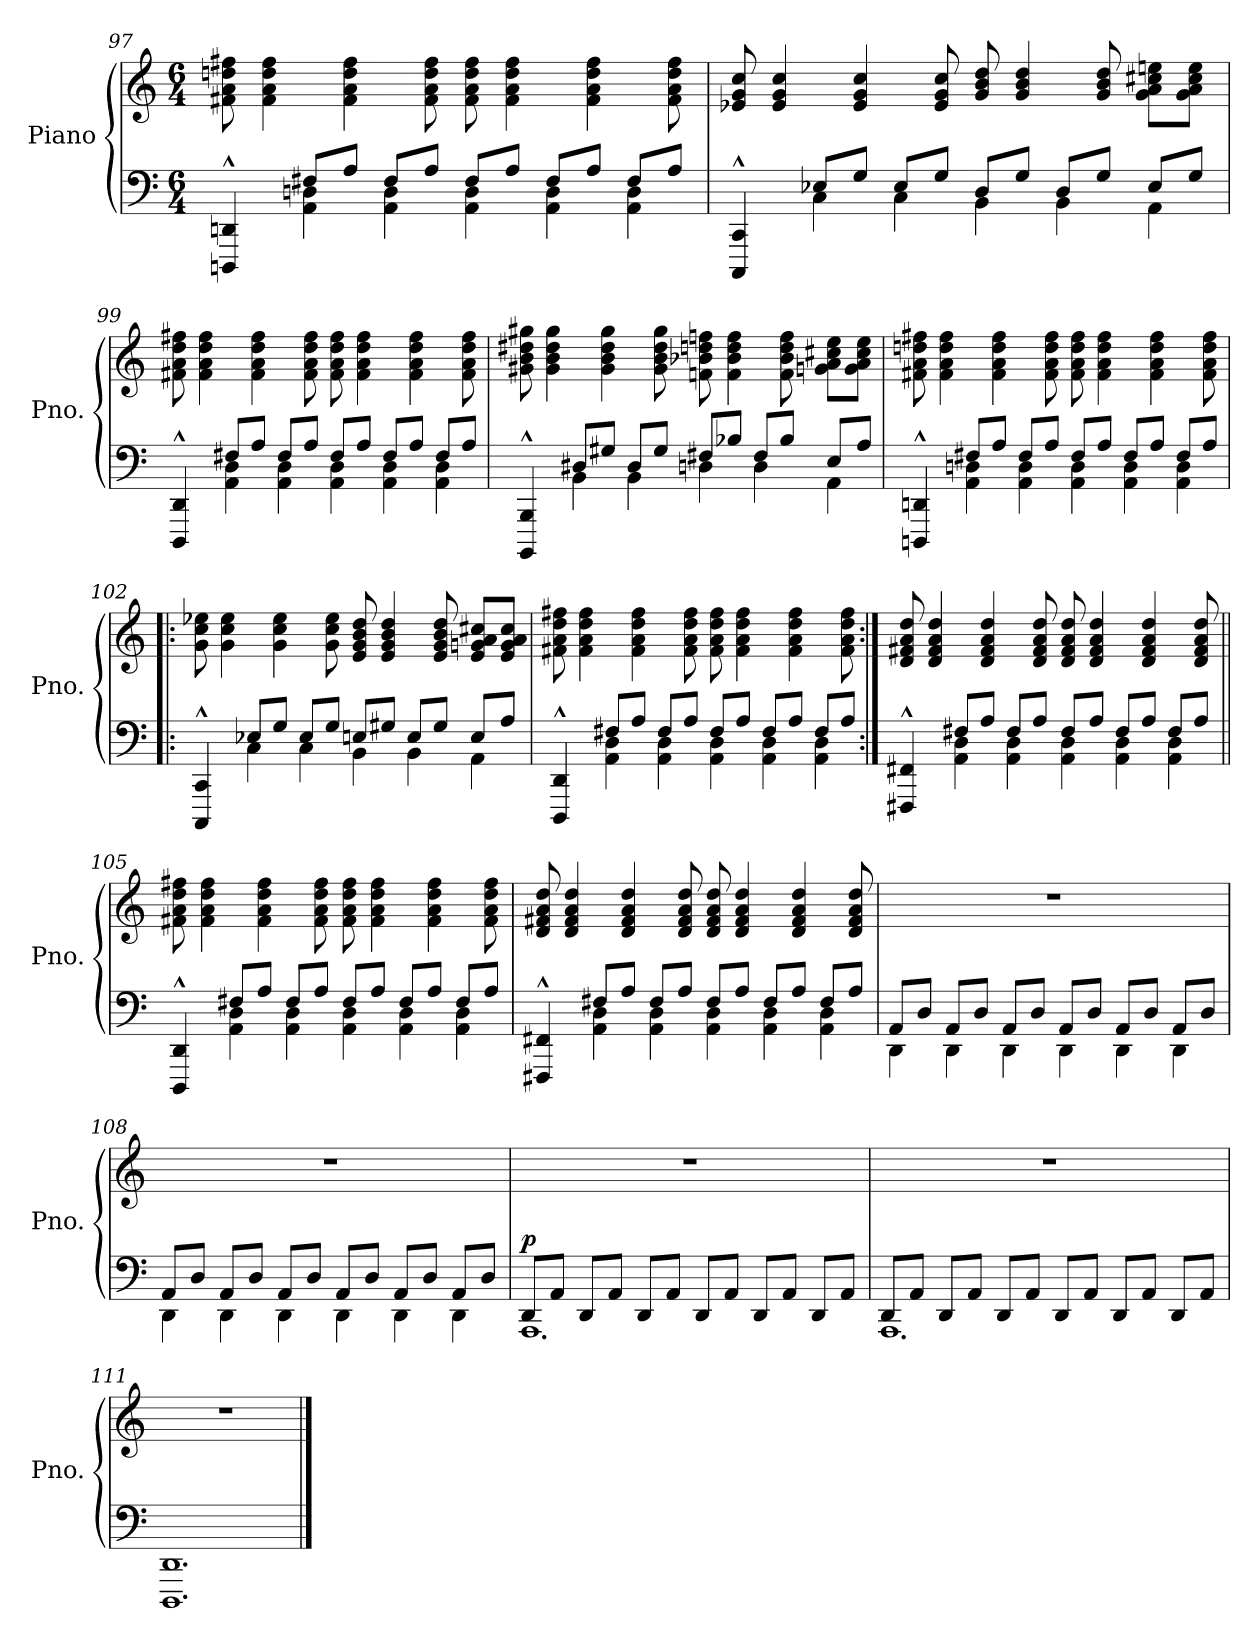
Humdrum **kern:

**kern	**kern	**dynam
*part1	*part1	*part1
*staff2	*staff1	*staff1/2
*I"Piano	*	*
*I'Pno.	*	*
!!LO:PB:g=z
*clefF4	*clefG2	*
*k[]	*k[]	*
*M6/4	*M6/4	*
=97	=97	=97
*^	*	*
4DDDn/^^ 4DDn/^^	4ryy	8f#X\ 8a\ 8ddn\ 8ff#X\	.
.	.	4f#\ 4a\ 4dd\ 4ff#\	.
8F#X/L	4AA\ 4Dn\	.	.
8A/J	.	4f#\ 4a\ 4dd\ 4ff#\	.
8F#/L	4AA\ 4D\	.	.
8A/J	.	8f#\ 8a\ 8dd\ 8ff#\	.
8F#/L	4AA\ 4D\	8f#\ 8a\ 8dd\ 8ff#\	.
8A/J	.	4f#\ 4a\ 4dd\ 4ff#\	.
8F#/L	4AA\ 4D\	.	.
8A/J	.	4f#\ 4a\ 4dd\ 4ff#\	.
8F#/L	4AA\ 4D\	.	.
8A/J	.	8f#\ 8a\ 8dd\ 8ff#\	.
=98	=98	=98	=98
4CCC/^^ 4CC/^^	4ryy	8e-X/ 8g/ 8cc/	.
.	.	4e-/ 4g/ 4cc/	.
8E-X/L	4C\	.	.
8G/J	.	4e-/ 4g/ 4cc/	.
8E-/L	4C\	.	.
8G/J	.	8e-/ 8g/ 8cc/	.
8D/L	4BB\	8g/ 8b/ 8dd/	.
8G/J	.	4g/ 4b/ 4dd/	.
8D/L	4BB\	.	.
8G/J	.	8g/ 8b/ 8dd/	.
8E-/L	4AA\	8g\ 8a\ 8cc#X\ 8een\L	.
8G/J	.	8g\ 8a\ 8cc#\ 8ee\J	.
!!LO:LB:g=z
=99	=99	=99	=99
4DDD/^^ 4DD/^^	4ryy	8f#X\ 8a\ 8dd\ 8ff#X\	.
.	.	4f#\ 4a\ 4dd\ 4ff#\	.
8F#X/L	4AA\ 4D\	.	.
8A/J	.	4f#\ 4a\ 4dd\ 4ff#\	.
8F#/L	4AA\ 4D\	.	.
8A/J	.	8f#\ 8a\ 8dd\ 8ff#\	.
8F#/L	4AA\ 4D\	8f#\ 8a\ 8dd\ 8ff#\	.
8A/J	.	4f#\ 4a\ 4dd\ 4ff#\	.
8F#/L	4AA\ 4D\	.	.
8A/J	.	4f#\ 4a\ 4dd\ 4ff#\	.
8F#/L	4AA\ 4D\	.	.
8A/J	.	8f#\ 8a\ 8dd\ 8ff#\	.
=100	=100	=100	=100
4BBBB/^^ 4BBB/^^	4ryy	8g#X\ 8b\ 8dd#X\ 8gg#X\	.
.	.	4g#\ 4b\ 4dd#\ 4gg#\	.
8D#X/L	4BB\	.	.
8G#X/J	.	4g#\ 4b\ 4dd#\ 4gg#\	.
8D#/L	4BB\	.	.
8G#/J	.	8g#\ 8b\ 8dd#\ 8gg#\	.
8F#X/L	4Dn\	8fn\ 8b-X\ 8ddn\ 8ffn\	.
8B-X/J	.	4f\ 4b-\ 4dd\ 4ff\	.
8F#/L	4D\	.	.
8B-/J	.	8f\ 8b-\ 8dd\ 8ff\	.
8E/L	4AA\	8gn\ 8a\ 8cc#X\ 8ee\L	.
8A/J	.	8g\ 8a\ 8cc#\ 8ee\J	.
!!LO:LB:g=z
=101	=101	=101	=101
4DDDn/^^ 4DDn/^^	4ryy	8f#X\ 8a\ 8ddn\ 8ff#X\	.
.	.	4f#\ 4a\ 4dd\ 4ff#\	.
8F#X/L	4AA\ 4Dn\	.	.
8A/J	.	4f#\ 4a\ 4dd\ 4ff#\	.
8F#/L	4AA\ 4D\	.	.
8A/J	.	8f#\ 8a\ 8dd\ 8ff#\	.
8F#/L	4AA\ 4D\	8f#\ 8a\ 8dd\ 8ff#\	.
8A/J	.	4f#\ 4a\ 4dd\ 4ff#\	.
8F#/L	4AA\ 4D\	.	.
8A/J	.	4f#\ 4a\ 4dd\ 4ff#\	.
8F#/L	4AA\ 4D\	.	.
8A/J	.	8f#\ 8a\ 8dd\ 8ff#\	.
=102!|:	=102!|:	=102!|:	=102!|:
4CCC/^^ 4CC/^^	4ryy	8g\ 8cc\ 8ee-X\	.
.	.	4g\ 4cc\ 4ee-\	.
8E-X/L	4C\	.	.
8G/J	.	4g\ 4cc\ 4ee-\	.
8E-/L	4C\	.	.
8G/J	.	8g\ 8cc\ 8ee-\	.
8En/L	4BB\	8e/ 8g/ 8b/ 8dd/	.
8G#X/J	.	4e/ 4g/ 4b/ 4dd/	.
8E/L	4BB\	.	.
8G#/J	.	8e/ 8g/ 8b/ 8dd/	.
8E/L	4AA\	8e/ 8gn/ 8a/ 8cc#X/L	.
8A/J	.	8e/ 8g/ 8a/ 8cc#/J	.
!!LO:LB:g=z
=103	=103	=103	=103
4DDD/^^ 4DD/^^	4ryy	8f#X\ 8a\ 8dd\ 8ff#X\	.
.	.	4f#\ 4a\ 4dd\ 4ff#\	.
8F#X/L	4AA\ 4D\	.	.
8A/J	.	4f#\ 4a\ 4dd\ 4ff#\	.
8F#/L	4AA\ 4D\	.	.
8A/J	.	8f#\ 8a\ 8dd\ 8ff#\	.
8F#/L	4AA\ 4D\	8f#\ 8a\ 8dd\ 8ff#\	.
8A/J	.	4f#\ 4a\ 4dd\ 4ff#\	.
8F#/L	4AA\ 4D\	.	.
8A/J	.	4f#\ 4a\ 4dd\ 4ff#\	.
8F#/L	4AA\ 4D\	.	.
8A/J	.	8f#\ 8a\ 8dd\ 8ff#\	.
=104:|!	=104:|!	=104:|!	=104:|!
4FFF#X/^^ 4FF#X/^^	4ryy	8d/ 8f#X/ 8a/ 8dd/	.
.	.	4d/ 4f#/ 4a/ 4dd/	.
8F#X/L	4AA\ 4D\	.	.
8A/J	.	4d/ 4f#/ 4a/ 4dd/	.
8F#/L	4AA\ 4D\	.	.
8A/J	.	8d/ 8f#/ 8a/ 8dd/	.
8F#/L	4AA\ 4D\	8d/ 8f#/ 8a/ 8dd/	.
8A/J	.	4d/ 4f#/ 4a/ 4dd/	.
8F#/L	4AA\ 4D\	.	.
8A/J	.	4d/ 4f#/ 4a/ 4dd/	.
8F#/L	4AA\ 4D\	.	.
8A/J	.	8d/ 8f#/ 8a/ 8dd/	.
!!LO:LB:g=z
=105||	=105||	=105||	=105||
4DDD/^^ 4DD/^^	4ryy	8f#X\ 8a\ 8dd\ 8ff#X\	.
.	.	4f#\ 4a\ 4dd\ 4ff#\	.
8F#X/L	4AA\ 4D\	.	.
8A/J	.	4f#\ 4a\ 4dd\ 4ff#\	.
8F#/L	4AA\ 4D\	.	.
8A/J	.	8f#\ 8a\ 8dd\ 8ff#\	.
8F#/L	4AA\ 4D\	8f#\ 8a\ 8dd\ 8ff#\	.
8A/J	.	4f#\ 4a\ 4dd\ 4ff#\	.
8F#/L	4AA\ 4D\	.	.
8A/J	.	4f#\ 4a\ 4dd\ 4ff#\	.
8F#/L	4AA\ 4D\	.	.
8A/J	.	8f#\ 8a\ 8dd\ 8ff#\	.
=106	=106	=106	=106
4FFF#X/^^ 4FF#X/^^	4ryy	8d/ 8f#X/ 8a/ 8dd/	.
.	.	4d/ 4f#/ 4a/ 4dd/	.
8F#X/L	4AA\ 4D\	.	.
8A/J	.	4d/ 4f#/ 4a/ 4dd/	.
8F#/L	4AA\ 4D\	.	.
8A/J	.	8d/ 8f#/ 8a/ 8dd/	.
8F#/L	4AA\ 4D\	8d/ 8f#/ 8a/ 8dd/	.
8A/J	.	4d/ 4f#/ 4a/ 4dd/	.
8F#/L	4AA\ 4D\	.	.
8A/J	.	4d/ 4f#/ 4a/ 4dd/	.
8F#/L	4AA\ 4D\	.	.
8A/J	.	8d/ 8f#/ 8a/ 8dd/	.
=107	=107	=107	=107
8AA/L	4DD\	1.r	.
8D/J	.	.	.
8AA/L	4DD\	.	.
8D/J	.	.	.
8AA/L	4DD\	.	.
8D/J	.	.	.
8AA/L	4DD\	.	.
8D/J	.	.	.
8AA/L	4DD\	.	.
8D/J	.	.	.
8AA/L	4DD\	.	.
8D/J	.	.	.
!!LO:LB:g=z
=108	=108	=108	=108
8AA/L	4DD\	1.r	.
8D/J	.	.	.
8AA/L	4DD\	.	.
8D/J	.	.	.
8AA/L	4DD\	.	.
8D/J	.	.	.
8AA/L	4DD\	.	.
8D/J	.	.	.
8AA/L	4DD\	.	.
8D/J	.	.	.
8AA/L	4DD\	.	.
8D/J	.	.	.
=109	=109	=109	=109
!	!	!	!LO:DY:a=2
8DD/L	1.AAA	1.r	p
8AA/J	.	.	.
8DD/L	.	.	.
8AA/J	.	.	.
8DD/L	.	.	.
8AA/J	.	.	.
8DD/L	.	.	.
8AA/J	.	.	.
8DD/L	.	.	.
8AA/J	.	.	.
8DD/L	.	.	.
8AA/J	.	.	.
=110	=110	=110	=110
8DD/L	1.AAA	1.r	.
8AA/J	.	.	.
8DD/L	.	.	.
8AA/J	.	.	.
8DD/L	.	.	.
8AA/J	.	.	.
8DD/L	.	.	.
8AA/J	.	.	.
8DD/L	.	.	.
8AA/J	.	.	.
8DD/L	.	.	.
8AA/J	.	.	.
*v	*v	*	*
=111	=111	=111
1.DDD 1.DD	1.r	.
==	==	==
*-	*-	*-
